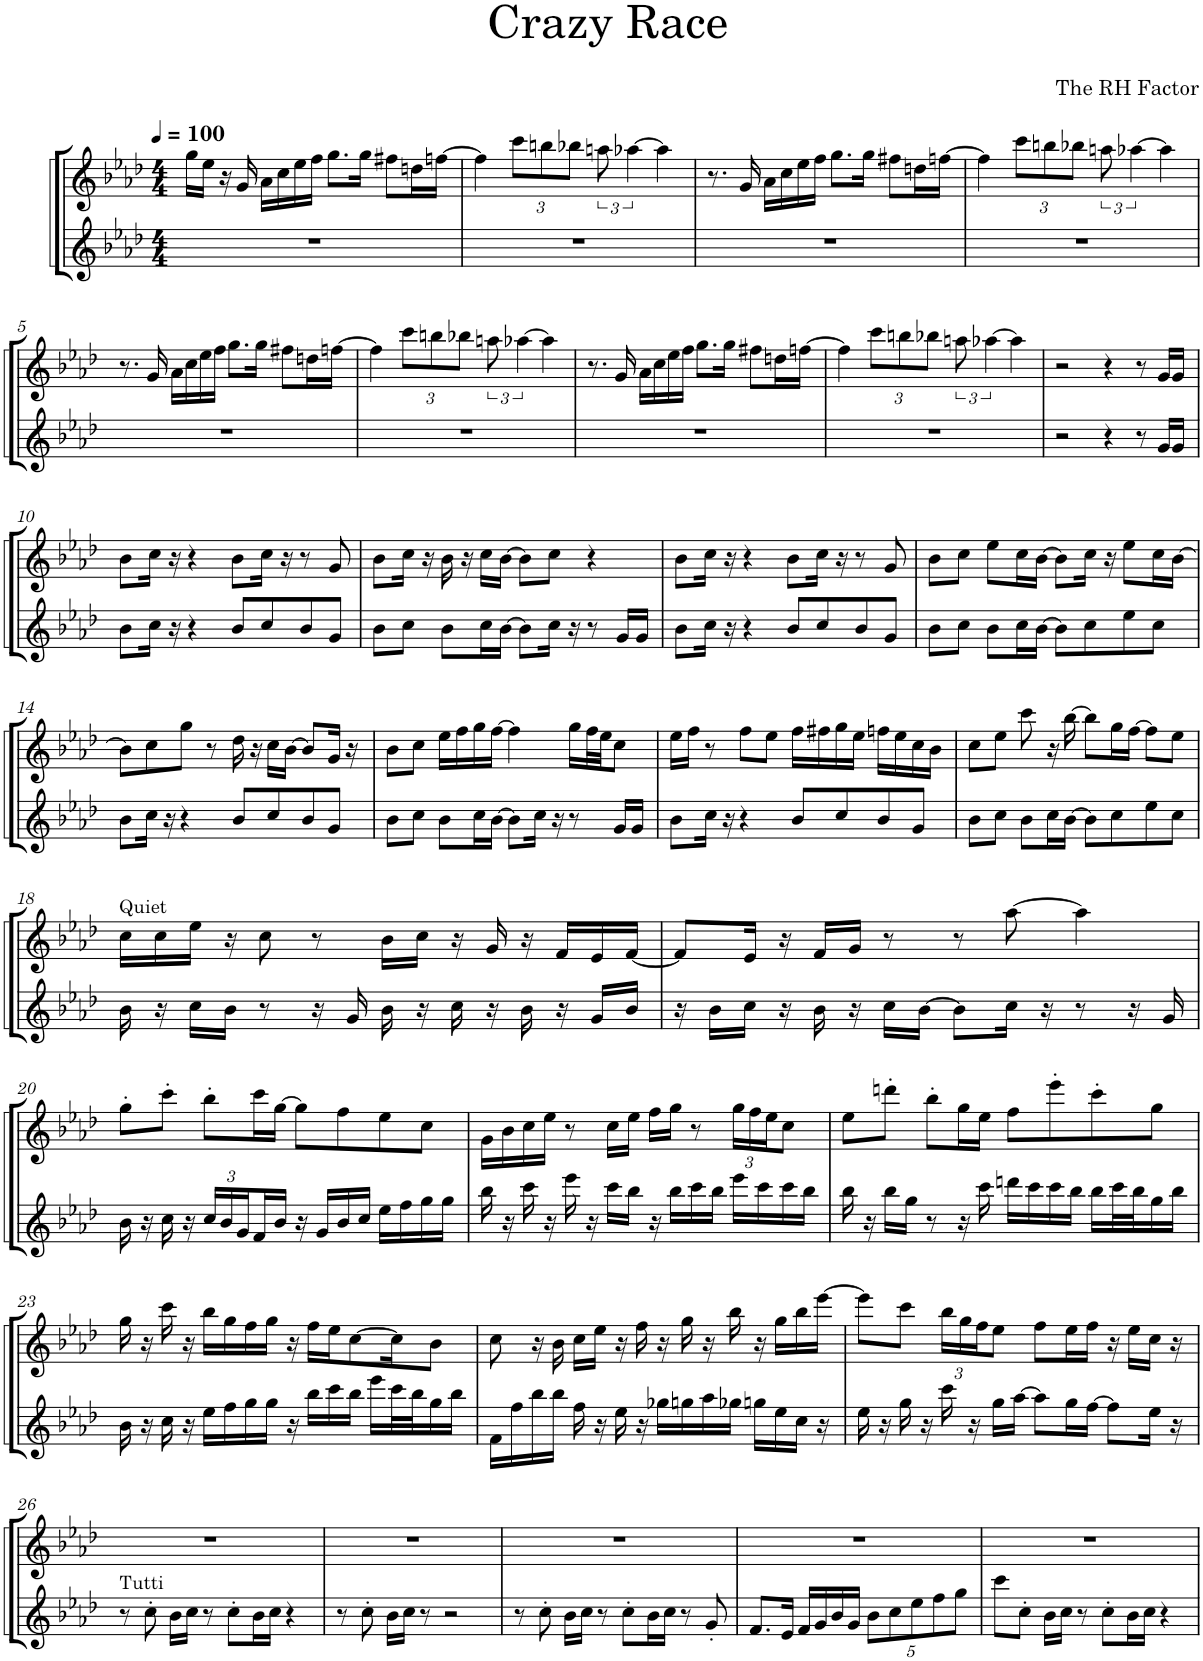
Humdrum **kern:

**kern	**kern
*part2	*part1
*staff2	*staff1
*I"Tenor Saxophone	*I"Tenor Saxophone 1
*I'T Sax	*I'T Sax
*clefG2	*clefG2
*Trd8c14	*Trd8c14
*k[b-e-a-d-]	*k[b-e-a-d-]
*M4/4	*M4/4
*MM100	*MM100
=1	=1
1r	16gg\LL
.	16ee-\JJ
.	16r
.	16g/
.	16a-\LL
.	16cc\
.	16ee-\
.	16ff\JJ
.	8.gg\L
.	16gg\Jk
.	8ff#X\L
.	16ddn\L
.	[16ffn\JJ
=2	=2
1r	4ff\]
*	*Xbrackettup
.	12ccc\L
.	12bbn\
.	12bb-X\J
*	*brackettup
.	12aan\
.	[6aa-X\
.	4aa-\]
=3	=3
1r	8.r
.	16g/
.	16a-\LL
.	16cc\
.	16ee-\
.	16ff\JJ
.	8.gg\L
.	16gg\Jk
.	8ff#X\L
.	16ddn\L
.	[16ffn\JJ
=4	=4
1r	4ff\]
*	*Xbrackettup
.	12ccc\L
.	12bbn\
.	12bb-X\J
*	*brackettup
.	12aan\
.	[6aa-X\
.	4aa-\]
!!LO:LB:g=z
=5	=5
1r	8.r
.	16g/
.	16a-\LL
.	16cc\
.	16ee-\
.	16ff\JJ
.	8.gg\L
.	16gg\Jk
.	8ff#X\L
.	16ddn\L
.	[16ffn\JJ
=6	=6
1r	4ff\]
*	*Xbrackettup
.	12ccc\L
.	12bbn\
.	12bb-X\J
*	*brackettup
.	12aan\
.	[6aa-X\
.	4aa-\]
=7	=7
1r	8.r
.	16g/
.	16a-\LL
.	16cc\
.	16ee-\
.	16ff\JJ
.	8.gg\L
.	16gg\Jk
.	8ff#X\L
.	16ddn\L
.	[16ffn\JJ
=8	=8
1r	4ff\]
*	*Xbrackettup
.	12ccc\L
.	12bbn\
.	12bb-X\J
*	*brackettup
.	12aan\
.	[6aa-X\
.	4aa-\]
=9	=9
2r	2r
4r	4r
8r	8r
16g/LL	16g/LL
16g/JJ	16g/JJ
!!LO:LB:g=z
=10	=10
8b-\L	8b-\L
16cc\Jk	16cc\Jk
16r	16r
4r	4r
8b-/L	8b-\L
8cc/	16cc\Jk
.	16r
8b-/	8r
8g/J	8g/
=11	=11
8b-\L	8b-\L
8cc\J	16cc\Jk
.	16r
8b-\L	16b-\
.	16r
16cc\L	16cc\LL
[16b-\JJ	[16b-\JJ
8b-\L]	8b-\L]
16cc\Jk	8cc\J
16r	.
8r	4r
16g/LL	.
16g/JJ	.
=12	=12
8b-\L	8b-\L
16cc\Jk	16cc\Jk
16r	16r
4r	4r
8b-/L	8b-\L
8cc/	16cc\Jk
.	16r
8b-/	8r
8g/J	8g/
=13	=13
8b-\L	8b-\L
8cc\J	8cc\J
8b-\L	8ee-\L
16cc\L	16cc\L
[16b-\JJ	[16b-\JJ
8b-\L]	8b-\L]
8cc\	16cc\Jk
.	16r
8ee-\	8ee-\L
8cc\J	16cc\L
.	[16b-\JJ
!!LO:LB:g=z
=14	=14
8b-\L	8b-\L]
16cc\Jk	8cc\
16r	.
4r	8gg\J
.	8r
8b-/L	16dd-\
.	16r
8cc/	16cc\LL
.	[16b-\JJ
8b-/	8b-/L]
8g/J	16g/Jk
.	16r
=15	=15
8b-\L	8b-\L
8cc\J	8cc\J
8b-\L	16ee-\LL
.	16ff\
16cc\L	16gg\
[16b-\JJ	[16ff\JJ
8b-\L]	4ff\]
16cc\Jk	.
16r	.
8r	16gg\LL
.	32ff\L
.	32ee-\JJ
16g/LL	8cc\J
16g/JJ	.
=16	=16
8b-\L	16ee-\LL
.	16ff\JJ
16cc\Jk	8r
16r	.
4r	8ff\L
.	8ee-\J
8b-/L	16ff\LL
.	16ff#X\
8cc/	16gg\
.	16ee-\JJ
8b-/	16ffn\LL
.	16ee-\
8g/J	16cc\
.	16b-\JJ
=17	=17
8b-\L	8cc\L
8cc\J	8ee-\J
8b-\L	8ccc\
16cc\L	16r
[16b-\JJ	[16bb-\
8b-\L]	8bb-\L]
8cc\	16gg\L
.	[16ff\JJ
8ee-\	8ff\L]
8cc\J	8ee-\J
!!LO:LB:g=z
=18	=18
!	!LO:TX:a:t=Quiet
16b-\	16cc\LL
16r	16cc\
16cc\LL	16ee-\JJ
16b-\JJ	16r
8r	8cc\
16r	8r
16g/	.
16b-\	16b-\LL
16r	16cc\JJ
16cc\	16r
16r	16g/
16b-\	16r
16r	16f/LL
16g/LL	16e-/
16b-/JJ	[16f/JJ
=19	=19
16r	8f/L]
16b-\LL	.
16cc\JJ	16e-/Jk
16r	16r
16b-\	16f/LL
16r	16g/JJ
16cc\LL	8r
[16b-\JJ	.
8b-\L]	8r
16cc\Jk	[8aa-\
16r	.
8r	4aa-\]
16r	.
16g/	.
!!LO:LB:g=z
=20	=20
16b-\	8gg'\L
16r	.
16cc\	8ccc'\J
16r	.
*Xbrackettup	*
24cc/LL	8bb-'\L
24b-/	.
24g/	.
16f/	16ccc\L
16b-/JJ	[16gg\JJ
16r	8gg\L]
16g/LL	.
16b-/	8ff\
16cc/JJ	.
16ee-\LL	8ee-\
16ff\	.
16gg\	8cc\J
16gg\JJ	.
=21	=21
16bb-\	16g\LL
16r	16b-\
16ccc\	16cc\
16r	16ee-\JJ
16eee-\	8r
16r	.
16ccc\LL	16cc\LL
16bb-\JJ	16ee-\JJ
16r	16ff\LL
16bb-\LL	16gg\JJ
16ccc\	8r
16bb-\JJ	.
*	*Xbrackettup
16eee-\LL	24gg\LL
.	24ff\
16ccc\	.
.	24ee-\J
16ccc\	8cc\J
16bb-\JJ	.
=22	=22
16bb-\	8ee-\L
16r	.
16bb-\LL	8dddn'\J
16gg\JJ	.
8r	8bb-'\L
16r	16gg\L
16ccc\	16ee-\JJ
16dddn\LL	8ff\L
16ccc\	.
16ccc\	8eee-'\
16bb-\JJ	.
16bb-\LL	8ccc'\
32ccc\L	.
32bb-\J	.
16gg\	8gg\J
16bb-\JJ	.
!!LO:LB:g=z
=23	=23
16b-\	16gg\
16r	16r
16cc\	16ccc\
16r	16r
16ee-\LL	16bb-\LL
16ff\	16gg\
16gg\	16ff\
16gg\JJ	16gg\JJ
16r	16r
16bb-\LL	16ff\LL
16ccc\	16ee-\J
16bb-\JJ	[8cc\
16eee-\LL	.
32ccc\L	16cc\K]
32bb-\J	.
16gg\	8b-\J
16bb-\JJ	.
=24	=24
16f\LL	8cc\
16ff\	.
16bb-\	16r
16bb-\JJ	16b-\
16ff\	16cc\LL
16r	16ee-\JJ
16ee-\	16r
16r	16ff\
16gg-X\LL	16r
16ggn\	16gg\
16aa-\	16r
16gg-X\JJ	16bb-\
16ggn\LL	16r
16ee-\	16gg\LL
16cc\JJ	16bb-\
16r	[16eee-\JJ
=25	=25
16ee-\	8eee-\L]
16r	.
16gg\	8ccc\J
16r	.
16ccc\	24bb-\LL
.	24gg\
16r	.
.	24ff\J
16gg\LL	8ee-\J
[16aa-\JJ	.
8aa-\L]	8ff\L
16gg\L	16ee-\L
[16ff\JJ	16ff\JJ
8ff\L]	16r
.	16ee-\LL
16ee-\Jk	16cc\JJ
16r	16r
!!LO:LB:g=z
=26	=26
!LO:TX:a:t=Tutti	!
8r	1r
8cc'\	.
16b-\LL	.
16cc\JJ	.
8r	.
8cc'\L	.
16b-\L	.
16cc\JJ	.
4r	.
=27	=27
8r	1r
8cc'\	.
16b-\LL	.
16cc\JJ	.
8r	.
2r	.
=28	=28
8r	1r
8cc'\	.
16b-\LL	.
16cc\JJ	.
8r	.
8cc'\L	.
16b-\L	.
16cc\JJ	.
8r	.
8g'/	.
=29	=29
8.f/L	1r
16e-/Jk	.
16f/LL	.
16g/	.
16b-/	.
16g/JJ	.
10b-\L	.
10cc\	.
10ee-\	.
10ff\	.
10gg\J	.
=30	=30
8ccc\L	1r
8cc'\J	.
16b-\LL	.
16cc\JJ	.
8r	.
8cc'\L	.
16b-\L	.
16cc\JJ	.
4r	.
=	=
*-	*-
